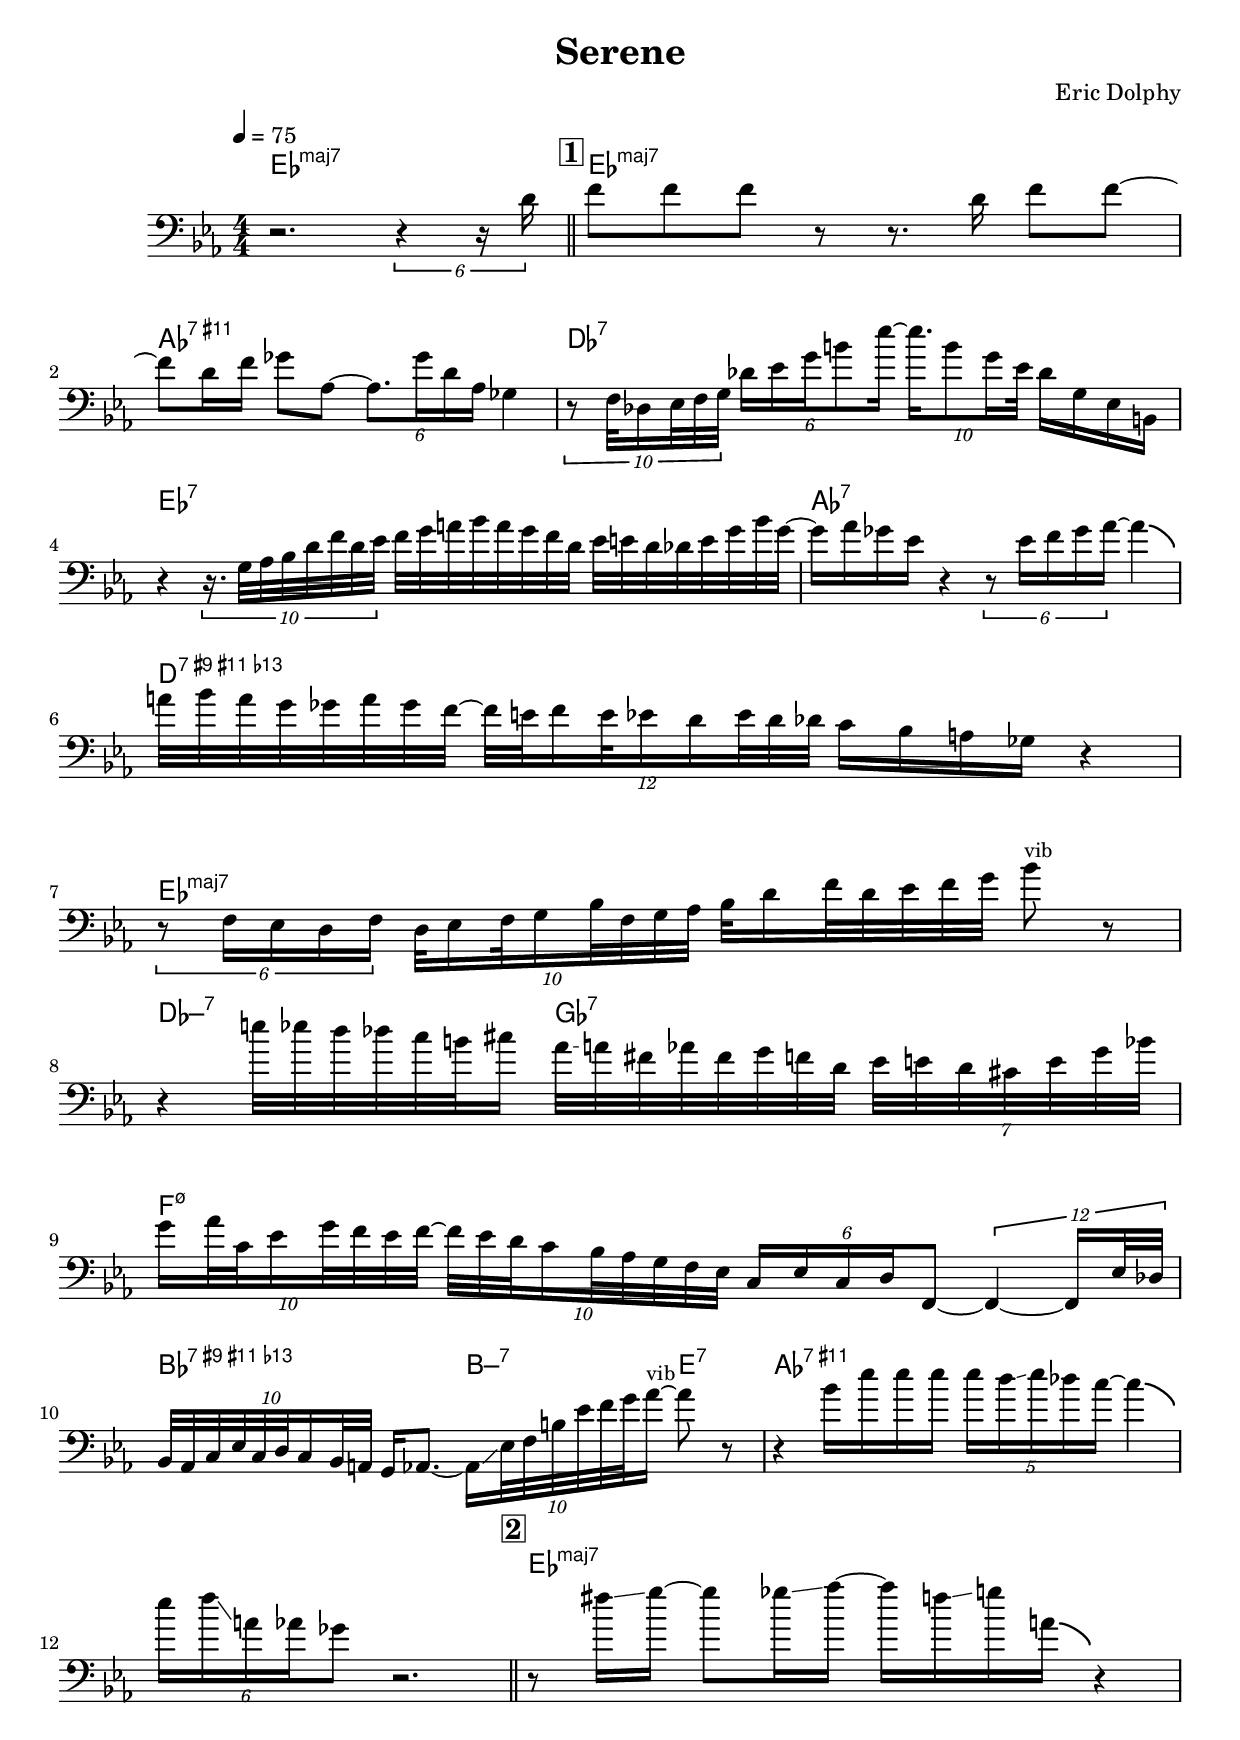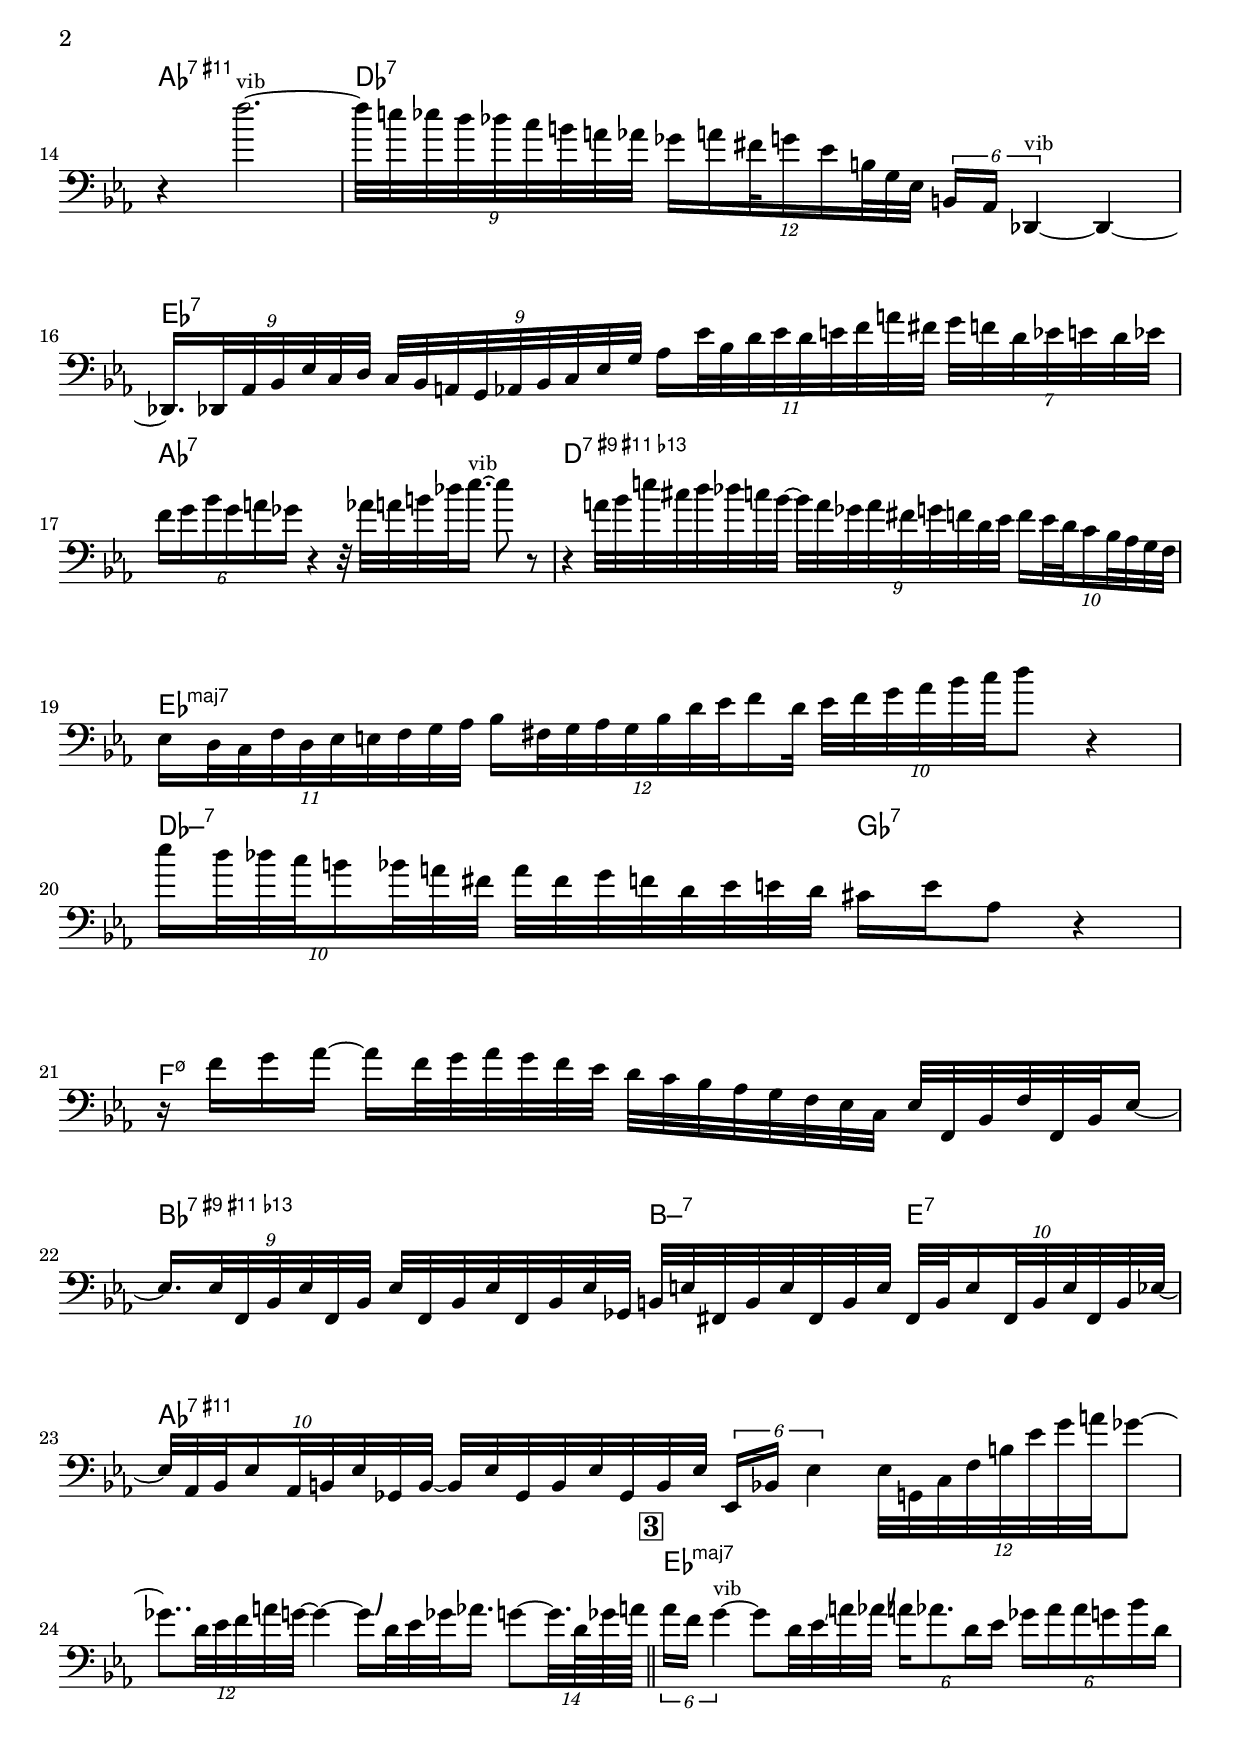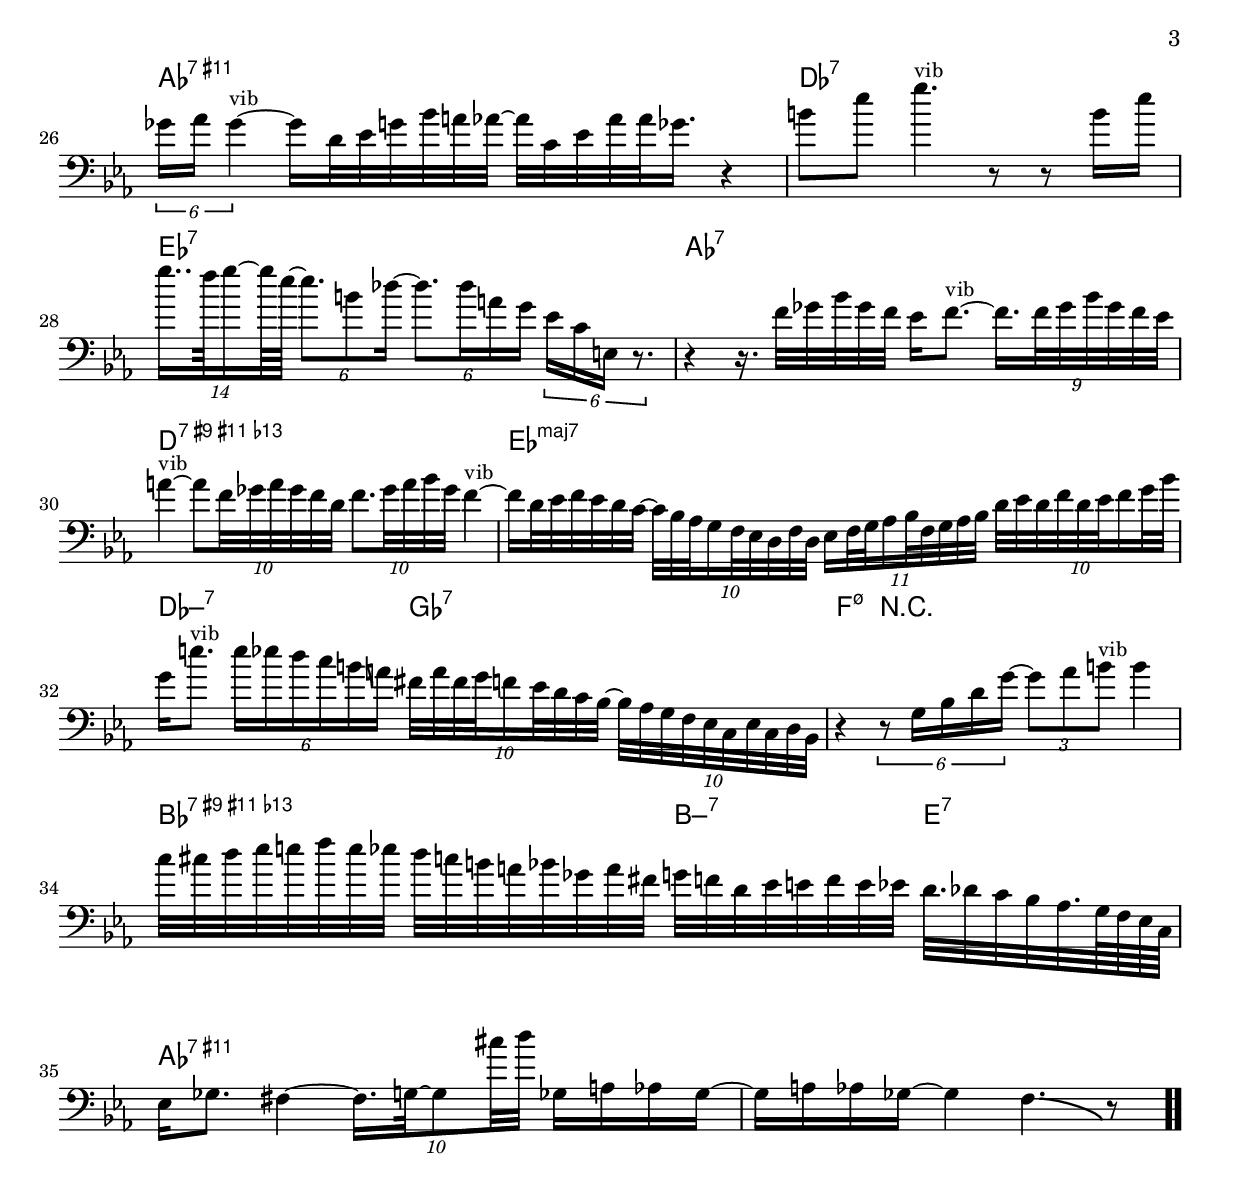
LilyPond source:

\version "2.13.2"

#(ly:set-option 'point-and-click #f)

\header {
  title = "Serene"
  composer = "Eric Dolphy"
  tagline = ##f
}
global =
{
    \override Staff.TimeSignature #'style = #'()
    \time 4/4
    \clef "bass"
    \key es \major
    \override Rest #'direction = #'0
    \override MultiMeasureRest #'staff-position = #0
}
\score
{
<<
    \transpose c' c'

    \new ChordNames { \chords {
      \set majorSevenSymbol = \markup { "maj7" }
      \set minorChordModifier = \markup { \char ##x2013 }
      | es1:maj 
      | es1:maj | aes1:11+.9 | des1:7 | es1:7 | aes1:7 | d1:13-.9+11+ | es1:maj | des2:min7 ges2:7 
      | f1:min5-7 | bes2:13-.9+11+ b4:min7 e4:7 | aes1:11+.9 | s1 | es1:maj | aes1:11+.9 | des1:7 | es1:7 
      | aes1:7 | d1:13-.9+11+ | es1:maj | des2:min7 ges2:7 | f1:min5-7 | bes2:13-.9+11+ b4:min7 e4:7 | aes1:11+.9 | s1 
      | es1:maj | aes1:11+.9 | des1:7 | es1:7 | aes1:7 | d1:13-.9+11+ | es1:maj | des2:min7 ges2:7 
      | f4:min5-7 r2. | bes2:13-.9+11+ b4:min7 e4:7 | aes1:11+.9|
      }
      }

    \new Staff
    <<
    \transpose c' c'

    {
      \global
  		%\override Score.MetronomeMark #'transparent = ##t
  		%\override Score.MetronomeMark #'stencil = ##f
  		
  		\override HorizontalBracket #'direction = #UP
  		\override HorizontalBracket #'bracket-flare = #'(0 . 0)
  		
  		\override TextSpanner #'dash-fraction = #1.0
  		\override TextSpanner #'bound-details #'left #'text = \markup{ \concat{\draw-line #'(0 . -1.0) \draw-line #'(1.0 . 0) }}
  		\override TextSpanner #'bound-details #'right #'text = \markup{ \concat{ \draw-line #'(1.0 . 0) \draw-line #'(0 . -1.0) }}
          \set Score.markFormatter = #format-mark-box-numbers


      \tempo 4 = 75
      \set Score.currentBarNumber = #0
     
      | r2. \tuplet 6/4 {r4 r16 d'16} 
      \bar "||" \mark \default f'8 f'8 f'8 r8 r8. d'16 f'8 f'8~ 
      | f'8 d'16 f'16 ges'8 aes8~ \tuplet 6/4 {aes8. ges'16 d'16 aes16} ges4 
      | \tuplet 10/8 {r8 f32 des16 es32 f32 g32} \tuplet 6/4 {des'16 es'16 g'16 b'8 es''16~} \tuplet 10/8 {es''16. b'8 g'16 es'32} des'16 g16 es16 b,16 
      | r4 \tuplet 10/8 {r16. g32 aes32 bes32 d'32 f'32 d'32 es'32} f'32 g'32 a'32 bes'32 a'32 g'32 f'32 d'32 es'32 e'32 d'32 des'32 e'32 g'32 bes'32 g'32~ 
      | g'16 aes'16 ges'16 es'16 r4 \tuplet 6/4 {r8 es'16 f'16 ges'16 aes'16~} aes'4\bendAfter #-4  
      | a'32 bes'32 a'32 g'32 ges'32 a'32 ges'32 f'32~ \tuplet 12/8 {f'32 e'32 f'16 e'32 es'16 d'16 es'32 d'32 des'32} c'16 bes16 a16 ges16 r4 
      | \tuplet 6/4 {r8 f16 es16 d16 f16} \tuplet 10/8 {d32 es16 f32 g16 bes32 f32 g32 aes32} bes32 d'16 f'32 d'32 es'32 f'32 g'32 bes'8^\markup{\left-align \small vib} r8 
      | r4 e''32 es''32 d''32 des''32 c''32 b'32 cis''16 aes'32\glissando  a'32 fis'32 aes'32 fis'32 g'32 f'32 d'32 \tuplet 7/8 {es'32 e'32 d'32 cis'32 e'32 g'32 bes'32} 
      | \tuplet 10/8 {g'16 aes'32 c'32 es'16 g'32 f'32 es'32 f'32~} \tuplet 10/8 {f'32 es'32 d'32 c'16 bes32 aes32 g32 f32 es32} \tuplet 6/4 {c16 es16 c16 d16 f,8~} \tuplet 12/8 {f,4~ f,16 es32 des32} 
      | \tuplet 10/8 {bes,32 aes,32 c32 es32 c32 d32 c16 bes,32 a,32} g,16 aes,8.~ \tuplet 10/8 {aes,16\glissando  es32 f32 b32 es'32 f'32 g'32 aes'16~^\markup{\left-align \small vib}} aes'8 r8 
      | r4 bes'16 es''16 es''16 es''16 \tuplet 5/4 {es''16 d''16\glissando  es''16 des''16 c''16~} c''4\bendAfter #-4  
      | \tuplet 6/4 {es''16 f''16\glissando  a'16 aes'16 ges'8} r2. 
      \bar "||" \mark \default r8 fis''16\glissando  g''16~ g''8 ges''16\glissando  aes''16~ aes''16 f''16\glissando  g''16 a'16\bendAfter #-4  r4 
      | r4 f''2.~^\markup{\left-align \small vib} 
      | \tuplet 9/8 {f''32 e''32 es''32 d''32 des''32 c''32 b'32 a'32 aes'32} \tuplet 12/8 {ges'16 a'16 fis'32 g'16 es'16 b32 g32 es32} \tuplet 6/4 {b,16 aes,16 des,4~^\markup{\left-align \small vib}} des,4~ 
      | \tuplet 9/8 {des,16. des,32 aes,32 bes,32 es32 c32 d32} \tuplet 9/8 {c32 bes,32 a,32 g,32 aes,32 bes,32 c32 es32 g32} \tuplet 11/8 {aes16 es'32 bes32 d'32 es'32 d'32 e'32 f'32 a'32 fis'32} \tuplet 7/8 {g'32 f'32 d'32 es'32 e'32 d'32 es'32} 
      | \tuplet 6/4 {f'16 g'16 bes'16 g'16 a'16 ges'16} r4 r32 aes'32 a'32 b'32 des''32 es''16.~^\markup{\left-align \small vib} es''8 r8 
      | r4 a'32 bes'32 e''32 cis''32 d''32 des''32 c''32 bes'32~ \tuplet 9/8 {bes'32 a'32 ges'32 a'32 fis'32 g'32 f'32 d'32 es'32} \tuplet 10/8 {f'16 es'32 d'32 c'16 bes32 aes32 g32 f32} 
      | \tuplet 11/8 {es16 d32 c32 f32 d32 es32 e32 f32 g32 aes32} \tuplet 12/8 {bes16 fis32 g32 aes32 g32 bes32 d'32 es'32 f'16 d'32} \tuplet 10/8 {es'32 f'32 g'32 aes'32 bes'32 c''32 d''8} r4 
      | \tuplet 10/8 {es''16 d''32 des''32 c''32 b'16 bes'32 a'32 fis'32} a'32 fis'32 g'32 f'32 d'32 es'32 e'32 d'32 cis'16 e'16 aes8 r4 
      | r16 f'16 g'16 aes'16~ aes'16 f'32 g'32 aes'32 g'32 f'32 es'32 d'32 c'32 bes32 aes32 g32 f32 es32 c32 es32 f,32 bes,32 f32 f,32 bes,32 es16~ 
      | \tuplet 9/8 {es16. es32 f,32 bes,32 es32 f,32 bes,32} es32 f,32 bes,32 es32 f,32 bes,32 es32 ges,32 b,32 e32 fis,32 b,32 e32 fis,32 b,32 e32 \tuplet 10/8 {fis,32 b,32 e16 fis,32 b,32 e32 fis,32 b,32 es32~} 
      | \tuplet 10/8 {es32 aes,32 bes,32 es16 aes,32 b,32 es32 ges,32 b,32~} b,32 es32 ges,32 b,32 es32 ges,32 b,32 es32 \tuplet 6/4 {es,16 bes,16 es4} \tuplet 12/8 {es32 g,32 c32 f32 b32 es'32 g'32 a'32 ges'8~} 
      | \tuplet 12/8 {ges'8.. d'32 es'32 f'32 a'32 g'32~} g'4~ g'16\bendAfter #+4  d'32 es'32 ges'32 aes'16. \tuplet 14/16 {g'8~ g'32. d'64 ges'64 a'64} 
      \bar "||" \mark \default \tuplet 6/4 {aes'16 f'16 g'4~^\markup{\left-align \small vib}} g'8 d'32 es'32\glissando  a'32 aes'32\bendAfter #+4  \tuplet 6/4 {a'16 aes'8. d'16 es'16} \tuplet 6/4 {ges'16 aes'16 aes'16 g'16 bes'16 d'16} 
      | \tuplet 6/4 {ges'16 aes'16 ges'4~^\markup{\left-align \small vib}} ges'16 d'32 es'32 g'32 bes'32 a'32 aes'32~ aes'32 c'32 es'32 aes'32 aes'32 ges'16. r4 
      | b'8 es''8 g''4.^\markup{\left-align \small vib} r8 r8 b'16 es''16 
      | \tuplet 14/16 {g''16.. f''64\glissando  g''16~ g''64 es''64~} \tuplet 6/4 {es''8. b'8 des''16~} \tuplet 6/4 {des''8. des''16 a'16 g'16} \tuplet 6/4 {es'16 c'16 e16 r8.} 
      | r4 r16. f'32 ges'32 bes'32 ges'32 f'32 es'16 f'8.~^\markup{\left-align \small vib} \tuplet 9/8 {f'16. f'32 ges'32 bes'32 ges'32 f'32 es'32} 
      | a'4~^\markup{\left-align \small vib} \tuplet 10/8 {a'8 f'32 ges'32 a'32 ges'32 f'32 d'32} \tuplet 10/8 {f'8. ges'32 a'32 bes'32 ges'32} f'4~^\markup{\left-align \small vib} 
      | f'16 d'32 es'32 f'32 es'32 d'32 c'32~ \tuplet 10/8 {c'32 bes32 aes32 g16 f32 es32 d32 f32 d32} \tuplet 11/8 {es16 f32 g32 aes16 bes32 f32 g32 aes32 bes32} \tuplet 10/8 {d'32 es'32 d'32 f'32 d'32 es'32 f'16 g'32 bes'32} 
      | g'16 e''8.^\markup{\left-align \small vib} \tuplet 6/4 {e''16 es''16 d''16 c''16 b'16\bendAfter #-4  a'16} \tuplet 10/8 {fis'32 a'32 fis'32 g'32 f'16 es'32 d'32 c'32 bes32~} \tuplet 10/8 {bes32 aes32 g32 f32 es32 c32 es32 c32 d32 bes,32} 
      | r4 \tuplet 6/4 {r8 g16 bes16 d'16 g'16~} \tuplet 3/2 {g'8 aes'8 b'8^\markup{\left-align \small vib}} b'4 
      | c''32 cis''32 d''32 es''32 e''32 f''32 e''32 es''32 d''32 c''32 b'32 a'32 bes'32 ges'32 a'32 fis'32 g'32 f'32 d'32 es'32 e'32 f'32 e'32 es'32 d'32. des'32 c'32 bes32 aes32. g64 f64 es64 c64 
      | es16 ges8. fis4~ \tuplet 10/8 {fis16. g32~ g8 cis''32 d''32} ges16 a16 aes16 ges16~ 
      | ges16 a16 aes16 ges16~ ges4 f4.\bendAfter #-4  r8\bar  ".."
    }
    >>
>>    
}
